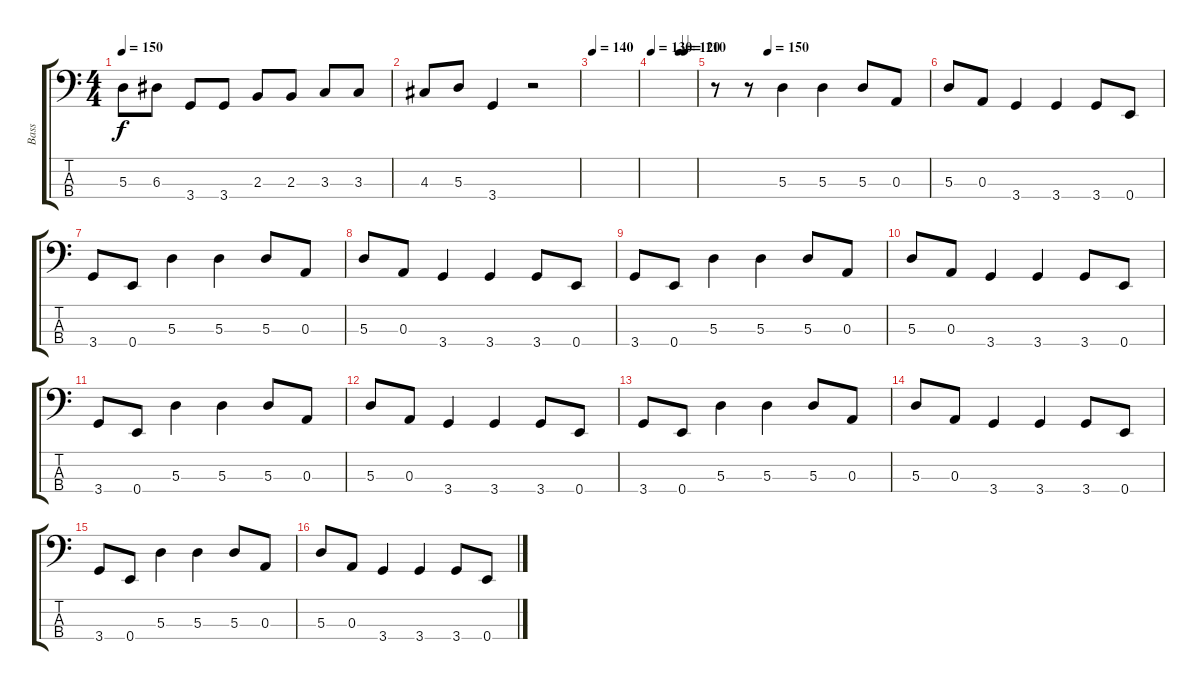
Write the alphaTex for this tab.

\track ("Bass" "Bass") {instrument electricbassfinger}
\staff {score tabs}
\tuning (G2 D2 A1 E1) {hide}
\ts (4 4)
\tempo 150
\clef f4
\ks c
5.3.8{dy f} 6.3.8 3.4.8 3.4.8 2.3.8 2.3.8 3.3.8 3.3.8 |
4.3.8 5.3.8 3.4.4 r.2 |
\tempo 140
|
\tempo 130
\tempo (120 0.625)
\tempo (110 0.75)
|
\tempo (150 0.25)
r.8 r.8 5.3.4 5.3.4 5.3.8 0.3.8 |
5.3.8 0.3.8 3.4.4 3.4.4 3.4.8 0.4.8 |
3.4.8 0.4.8 5.3.4 5.3.4 5.3.8 0.3.8 |
5.3.8 0.3.8 3.4.4 3.4.4 3.4.8 0.4.8 |
3.4.8 0.4.8 5.3.4 5.3.4 5.3.8 0.3.8 |
5.3.8 0.3.8 3.4.4 3.4.4 3.4.8 0.4.8 |
3.4.8 0.4.8 5.3.4 5.3.4 5.3.8 0.3.8 |
5.3.8 0.3.8 3.4.4 3.4.4 3.4.8 0.4.8 |
3.4.8 0.4.8 5.3.4 5.3.4 5.3.8 0.3.8 |
5.3.8 0.3.8 3.4.4 3.4.4 3.4.8 0.4.8 |
3.4.8 0.4.8 5.3.4 5.3.4 5.3.8 0.3.8 |
5.3.8 0.3.8 3.4.4 3.4.4 3.4.8 0.4.8
